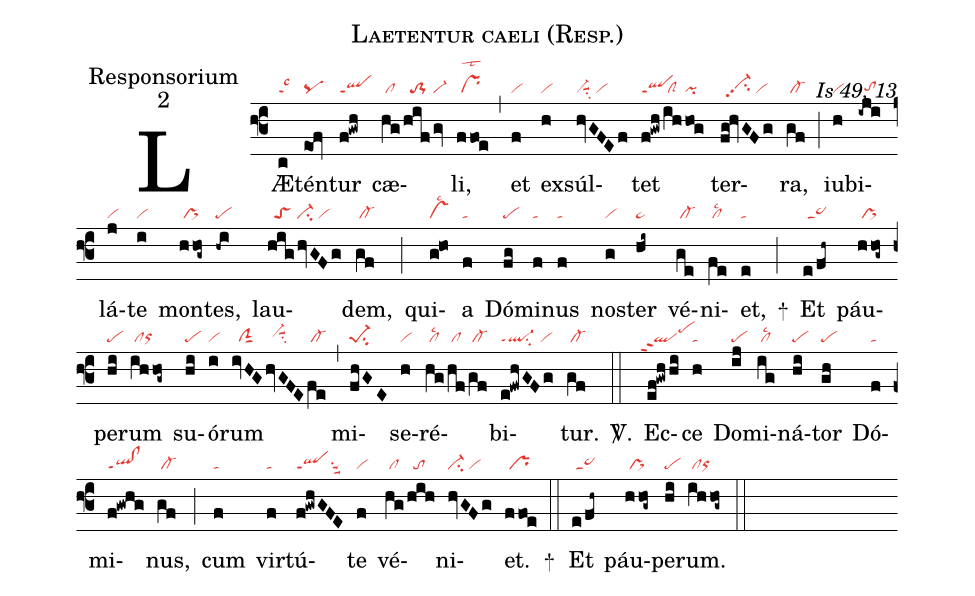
name:Laetentur caeli (Resp.);
office-part:Responsorium;
mode:2;
commentary:Is 49, 13;
nabc-lines:1;
%%
(f3)
LÆ(c|talsc3)tén(eof|pq)tur(f!gwh|qlppt1) cæ(hg|/cl|/hif|//to-1|/gv|vi-)li,(ffoe|/prlst2) (,)
et(f|vi) ex(h|vi)súl(hvGFEf|vi-suu1su2/vi)tet(f!gwh|qlppt1|/ih|/clS|hog|pi) ter(fg!hvGFg|//vi-hhpp2su2/vi)ra,(gf|/cl-) (;)
iu(h|vi)bi(-iji|//tohg)lá(j|vi)te(i|vi) mon(hhog~|/pr>)tes,(-hi|pe) lau(hig|//toS|/hvGFg|vi-su2/vi)dem,(gf|/cl-) (;)
qui(g!ho|vslsc2)a(f|ta) Dó(fg|pe)mi(f|ta)nus(f|ta) nos(g|vi)ter(hi~|pe~) vé(ge|/cl-)ni(fe|/cllsc2)et,(e|ta) +(;)
Et(e/fh~|/sc~) páu(hhog~|/pr>)pe(hi|pe)rum(ihhog~|/clorhg) su(hi|pe)ó(i|vi)rum(ivHG|//ciG|hvGFE|//vi-hhsuu1su2|fe|/cl-) (,)
mi(fhGE|pe-1su2)se(h|vi)ré(hg|/cllsc2|/hf|/cl|/gf|/cl-)bi(e!fwhGFg|ql-ppt1su2/vi)tur.(gf|/cl-) <sp>V/</sp>.(::)
Ec(ef!gwhhi|``qlppt2pehj)ce(h|ta) Do(ij|pe)mi(ig|/cllsc2)ná(hi|pe)tor(gh|pe) Dó(f|ta)mi(f!gwhg|ql!clppt1)nus,(gf|/cl-) (;)
cum(f|ta) vir(f|ta)tú(f!gwhGFE|qlppt1su1suu2)te(f|vi) vé(hg|/cl|/hih|//to)ni(hvGFg|vi-su2/vi)et.(ffoe|/pr) +(::)
Et(e/fh~|/sc~) páu(hhog~|/pr>)pe(hi|pe)rum.(ihhog~|/clorhg) (::)
